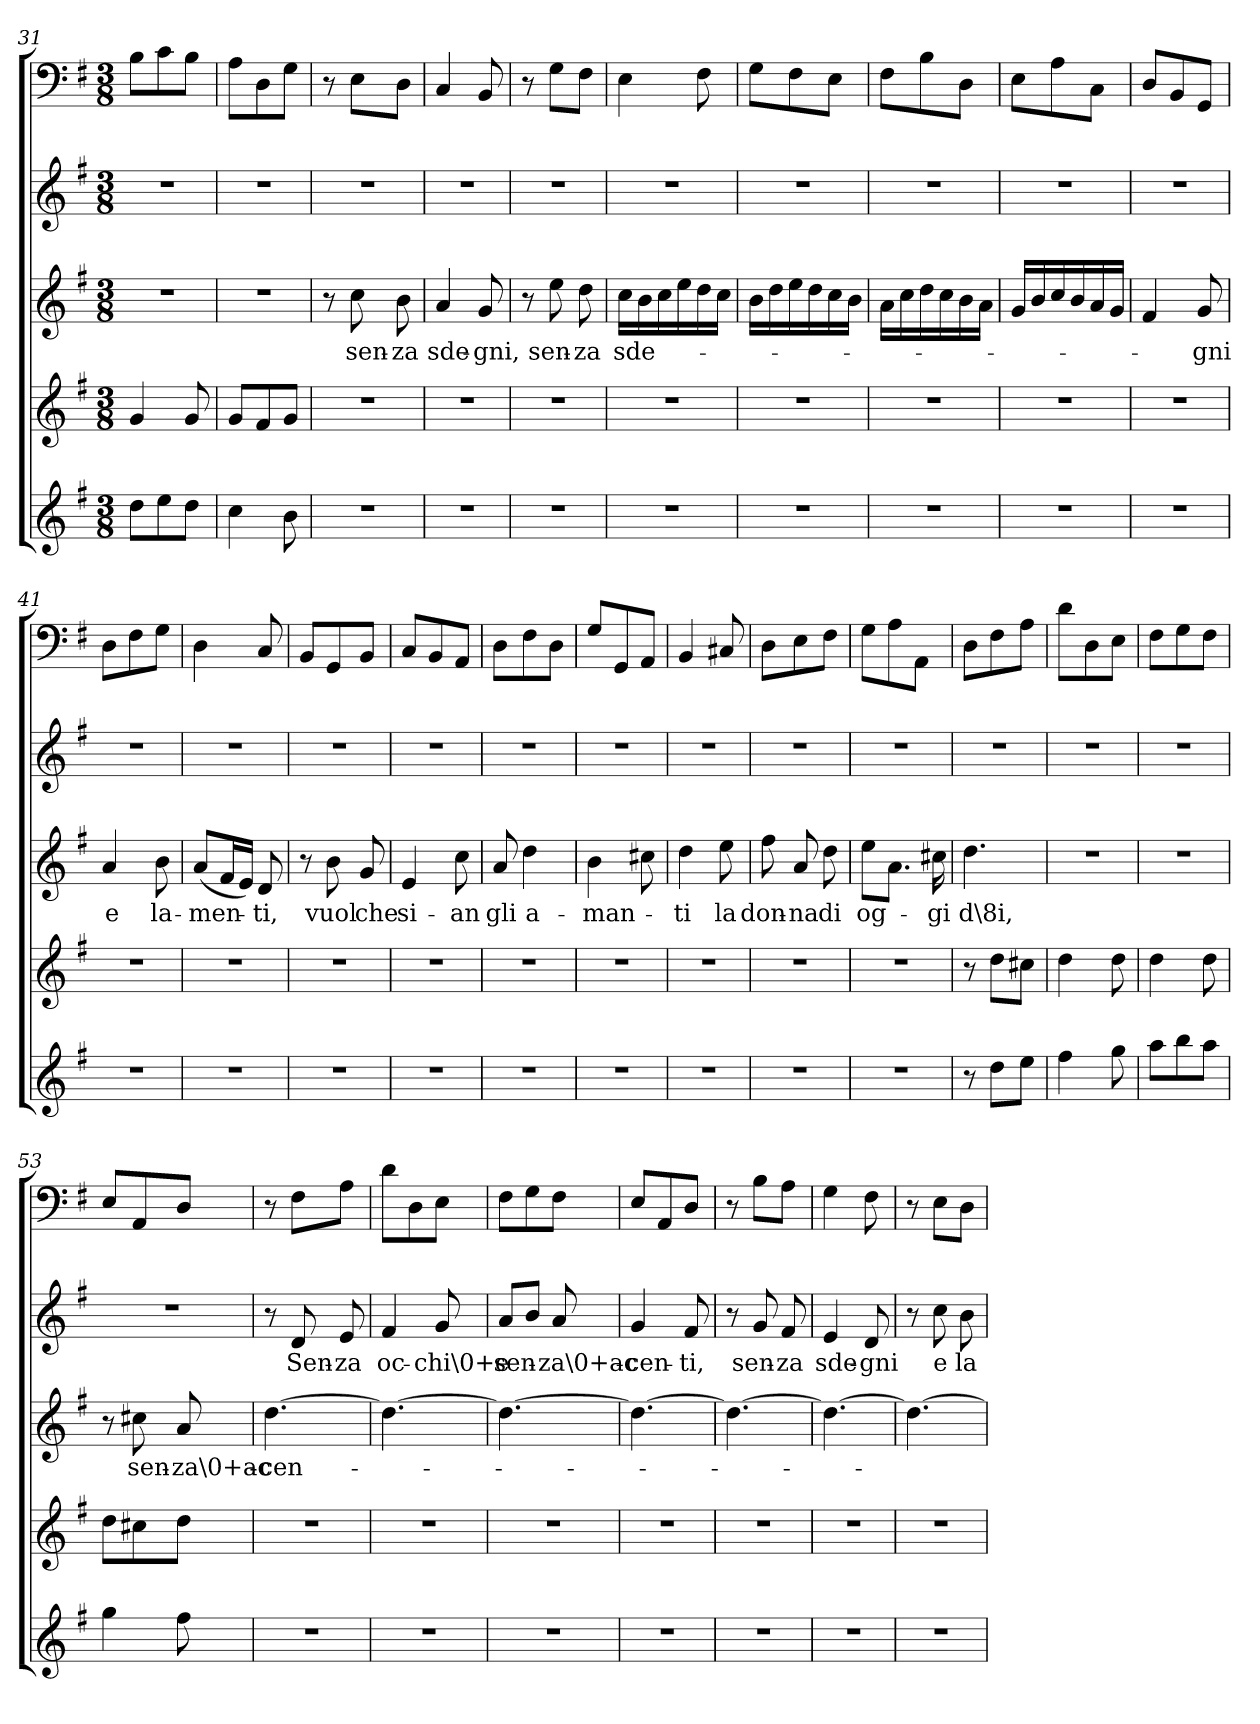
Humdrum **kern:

**kern	**kern	**kern	**text	**kern	**text	**kern
*part5	*part4	*part3	*part3	*part2	*part2	*part1
*staff5	*staff4	*staff3	*staff3	*staff2	*staff2	*staff1
*clefG2	*clefG2	*clefG2	*	*clefG2	*	*clefF4
*k[f#]	*k[f#]	*k[f#]	*	*k[f#]	*	*k[f#]
*G:	*G:	*G:	*	*G:	*	*G:
*M3/8	*M3/8	*M3/8	*	*M3/8	*	*M3/8
=31	=31	=31	=31	=31	=31	=31
8dd\L	4g/	4.r	.	4.r	.	8B\L
8ee\	.	.	.	.	.	8c\
8dd\J	8g/	.	.	.	.	8B\J
=32	=32	=32	=32	=32	=32	=32
4cc\	8g/L	4.r	.	4.r	.	8A\L
.	8f#/	.	.	.	.	8D\
8b\	8g/J	.	.	.	.	8G\J
=33	=33	=33	=33	=33	=33	=33
4.r	4.r	8r	.	4.r	.	8r
.	.	8cc\	sen-	.	.	8E\L
.	.	8b\	-za	.	.	8D\J
=34	=34	=34	=34	=34	=34	=34
4.r	4.r	4a/	sde-	4.r	.	4C/
.	.	8g/	-gni,	.	.	8BB/
=35	=35	=35	=35	=35	=35	=35
4.r	4.r	8r	.	4.r	.	8r
.	.	8ee\	sen-	.	.	8G\L
.	.	8dd\	-za	.	.	8F#\J
=36	=36	=36	=36	=36	=36	=36
4.r	4.r	16cc\LL	sde-	4.r	.	4E\
.	.	16b\	.	.	.	.
.	.	16cc\	.	.	.	.
.	.	16ee\	.	.	.	.
.	.	16dd\	.	.	.	8F#\
.	.	16cc\JJ	.	.	.	.
=37	=37	=37	=37	=37	=37	=37
4.r	4.r	16b\LL	.	4.r	.	8G\L
.	.	16dd\	.	.	.	.
.	.	16ee\	.	.	.	8F#\
.	.	16dd\	.	.	.	.
.	.	16cc\	.	.	.	8E\J
.	.	16b\JJ	.	.	.	.
=38	=38	=38	=38	=38	=38	=38
4.r	4.r	16a\LL	.	4.r	.	8F#\L
.	.	16cc\	.	.	.	.
.	.	16dd\	.	.	.	8B\
.	.	16cc\	.	.	.	.
.	.	16b\	.	.	.	8D\J
.	.	16a\JJ	.	.	.	.
=39	=39	=39	=39	=39	=39	=39
4.r	4.r	16g/LL	.	4.r	.	8E\L
.	.	16b/	.	.	.	.
.	.	16cc/	.	.	.	8A\
.	.	16b/	.	.	.	.
.	.	16a/	.	.	.	8C\J
.	.	16g/JJ	.	.	.	.
=40	=40	=40	=40	=40	=40	=40
4.r	4.r	4f#/	.	4.r	.	8D/L
.	.	.	.	.	.	8BB/
.	.	8g/	-gni	.	.	8GG/J
=41	=41	=41	=41	=41	=41	=41
4.r	4.r	4a/	e	4.r	.	8D\L
.	.	.	.	.	.	8F#\
.	.	8b\	la-	.	.	8G\J
=42	=42	=42	=42	=42	=42	=42
4.r	4.r	(8a/L	-men-	4.r	.	4D\
.	.	16f#/L	.	.	.	.
.	.	16e/JJ)	.	.	.	.
.	.	8d/	-ti,	.	.	8C/
=43	=43	=43	=43	=43	=43	=43
4.r	4.r	8r	.	4.r	.	8BB/L
.	.	8b\	vuol	.	.	8GG/
.	.	8g/	che	.	.	8BB/J
=44	=44	=44	=44	=44	=44	=44
4.r	4.r	4e/	si-	4.r	.	8C/L
.	.	.	.	.	.	8BB/
.	.	8cc\	-an	.	.	8AA/J
=45	=45	=45	=45	=45	=45	=45
4.r	4.r	8a/	gli	4.r	.	8D\L
.	.	4dd\	a-	.	.	8F#\
.	.	.	.	.	.	8D\J
=46	=46	=46	=46	=46	=46	=46
4.r	4.r	4b\	-man-	4.r	.	8G/L
.	.	.	.	.	.	8GG/
.	.	8cc#X\	.	.	.	8AA/J
=47	=47	=47	=47	=47	=47	=47
4.r	4.r	4dd\	-ti	4.r	.	4BB/
.	.	8ee\	la	.	.	8C#X/
=48	=48	=48	=48	=48	=48	=48
4.r	4.r	8ff#\	don-	4.r	.	8D\L
.	.	8a/	-na	.	.	8E\
.	.	8dd\	di	.	.	8F#\J
=49	=49	=49	=49	=49	=49	=49
4.r	4.r	8ee\L	og-	4.r	.	8G\L
.	.	8.a\J	.	.	.	8A\
.	.	.	.	.	.	8AA\J
.	.	16cc#X\	-gi	.	.	.
=50	=50	=50	=50	=50	=50	=50
8r	8r	4.dd\	d\8i,	4.r	.	8D\L
8dd\L	8dd\L	.	.	.	.	8F#\
8ee\J	8cc#X\J	.	.	.	.	8A\J
=51	=51	=51	=51	=51	=51	=51
4ff#\	4dd\	4.r	.	4.r	.	8d\L
.	.	.	.	.	.	8D\
8gg\	8dd\	.	.	.	.	8E\J
=52	=52	=52	=52	=52	=52	=52
8aa\L	4dd\	4.r	.	4.r	.	8F#\L
8bb\	.	.	.	.	.	8G\
8aa\J	8dd\	.	.	.	.	8F#\J
=53	=53	=53	=53	=53	=53	=53
4gg\	8dd\L	8r	.	4.r	.	8E/L
.	8cc#X\	8cc#X\	sen-	.	.	8AA/
8ff#\	8dd\J	8a/	-za\0+ac-	.	.	8D/J
=54	=54	=54	=54	=54	=54	=54
4.r	4.r	[4.dd\	-cen-	8r	.	8r
.	.	.	.	8d/	Sen-	8F#\L
.	.	.	.	8e/	-za	8A\J
=55	=55	=55	=55	=55	=55	=55
4.r	4.r	4.dd\_	.	4f#/	oc-	8d\L
.	.	.	.	.	.	8D\
.	.	.	.	8g/	-chi\0+e	8E\J
=56	=56	=56	=56	=56	=56	=56
4.r	4.r	4.dd\_	.	8a/L	sen-	8F#\L
.	.	.	.	8b/J	.	8G\
.	.	.	.	8a/	-za\0+ac-	8F#\J
=57	=57	=57	=57	=57	=57	=57
4.r	4.r	4.dd\_	.	4g/	-cen-	8E/L
.	.	.	.	.	.	8AA/
.	.	.	.	8f#/	-ti,	8D/J
=58	=58	=58	=58	=58	=58	=58
4.r	4.r	4.dd\_	.	8r	.	8r
.	.	.	.	8g/	sen-	8B\L
.	.	.	.	8f#/	-za	8A\J
=59	=59	=59	=59	=59	=59	=59
4.r	4.r	4.dd\_	.	4e/	sde-	4G\
.	.	.	.	8d/	-gni	8F#\
=60	=60	=60	=60	=60	=60	=60
4.r	4.r	4.dd\_	.	8r	.	8r
.	.	.	.	8cc\	e	8E\L
.	.	.	.	8b\	la-	8D\J
=	=	=	=	=	=	=
*-	*-	*-	*-	*-	*-	*-
